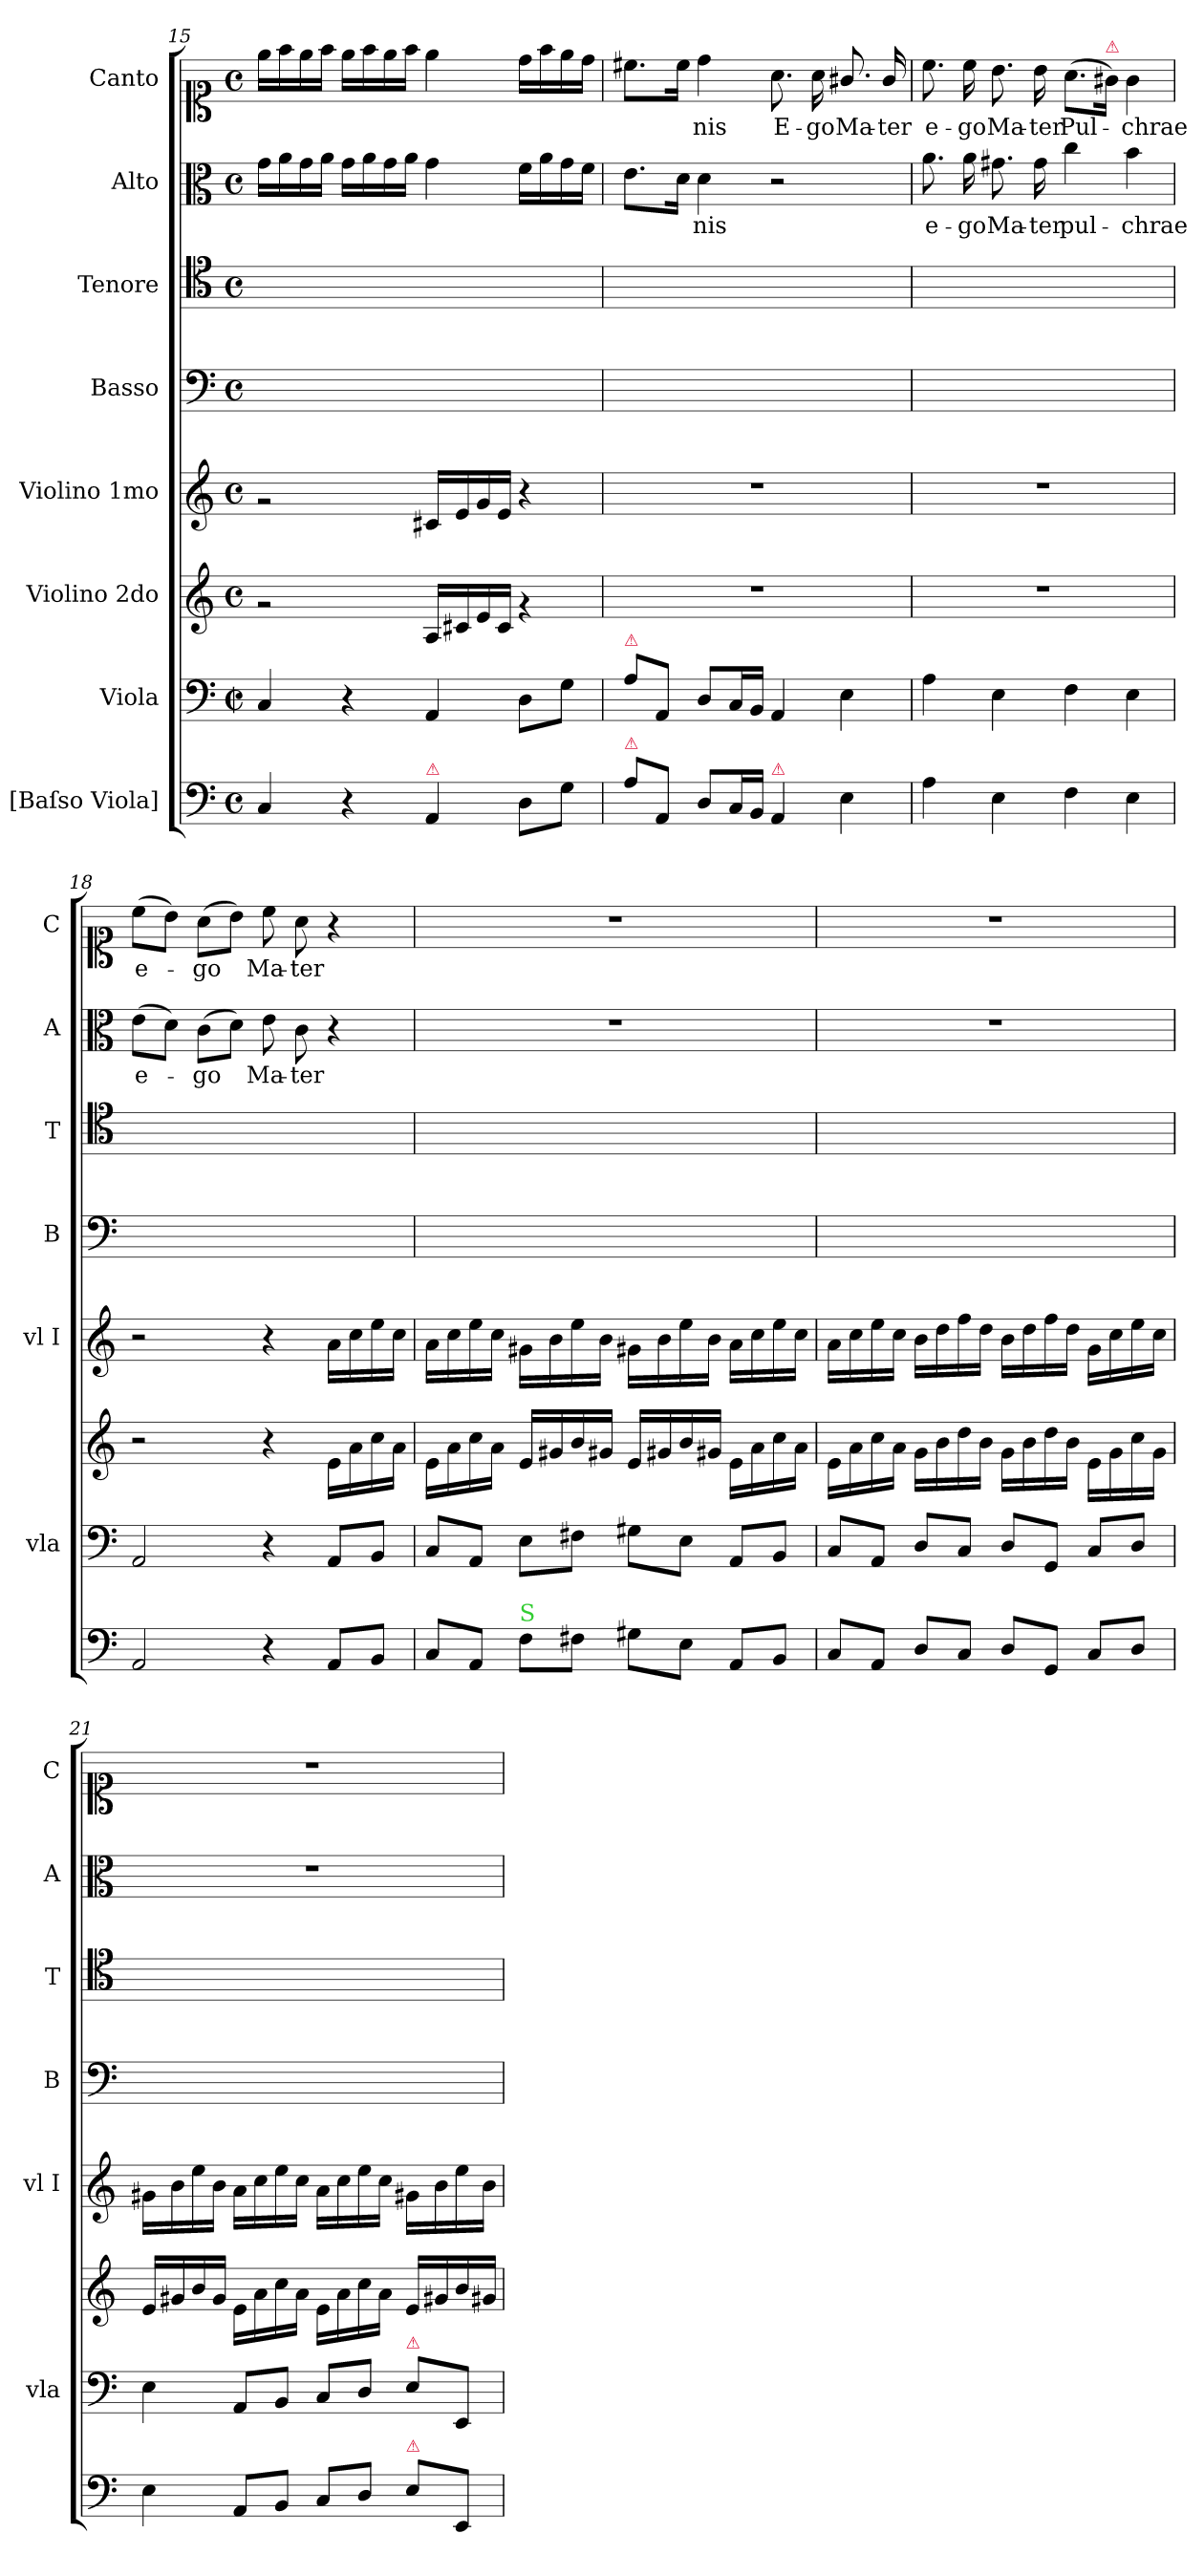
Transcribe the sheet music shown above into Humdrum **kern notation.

**kern	**kern	**kern	**kern	**kern	**kern	**kern	**text	**kern	**text
*part8	*part7	*part6	*part5	*part4	*part3	*part2	*part2	*part1	*part1
*staff8	*staff7	*staff6	*staff5	*staff4	*staff3	*staff2	*staff2	*staff1	*staff1
*I"[Baſso Viola]	*I"Viola	*I"Violino 2do	*I"Violino 1mo	*I"Basso	*I"Tenore	*I"Alto	*	*I"Canto	*
*	*I'vla	*	*I'vl I	*I'B	*I'T	*I'A	*	*I'C	*
*clefF4	*clefF4	*clefG2	*clefG2	*clefF4	*clefC4	*clefC3	*	*clefC1	*
*k[]	*k[]	*k[]	*k[]	*k[]	*k[]	*k[]	*	*k[]	*
*M4/4	*M2/2	*M4/4	*M4/4	*M4/4	*M4/4	*M4/4	*	*M4/4	*
*met(c)	*met(c|)	*met(c)	*met(c)	*met(c)	*met(c)	*met(c)	*	*met(c)	*
=15	=15	=15	=15	=15	=15	=15	=15	=15	=15
4C/	4C/	2rg	2rg	1ryy	1ryy	16g\LL	.	16ee\LL	.
.	.	.	.	.	.	16a\	.	16ff\	.
.	.	.	.	.	.	16g\	.	16ee\	.
.	.	.	.	.	.	16a\JJ	.	16ff\JJ	.
4r	4r	.	.	.	.	16g\LL	.	16ee\LL	.
.	.	.	.	.	.	16a\	.	16ff\	.
.	.	.	.	.	.	16g\	.	16ee\	.
.	.	.	.	.	.	16a\JJ	.	16ff\JJ	.
!LO:TX:a:color=crimson:t=⚠	!	!	!	!	!	!	!	!	!
4AA/	4AA/	16A/LL	16c#X/LL	.	.	4g\	.	4ee\	.
.	.	16c#X/	16e/	.	.	.	.	.	.
.	.	16e/	16g/	.	.	.	.	.	.
.	.	16c#/JJ	16e/JJ	.	.	.	.	.	.
8D\L	8D\L	4rg	4r	.	.	16f\LL	.	16dd\LL	.
.	.	.	.	.	.	16a\	.	16ff\	.
8G\J	8G\J	.	.	.	.	16g\	.	16ee\	.
.	.	.	.	.	.	16f\JJ	.	16dd\JJ	.
=16	=16	=16	=16	=16	=16	=16	=16	=16	=16
!	!LO:TX:a:color=crimson:t=⚠	!	!	!	!	!	!	!	!
!LO:TX:a:color=crimson:t=⚠	!	!	!	!	!	!	!	!	!
8A\L	8A\L	1r	1r	1ryy	1ryy	8.e\L	.	8.cc#X\L	.
8AA/J	8AA/J	.	.	.	.	.	.	.	.
.	.	.	.	.	.	16d\Jk	.	16cc#\Jk	.
8D/L	8D/L	.	.	.	.	4d\	-nis	4dd\	-nis
16C/L	16C/L	.	.	.	.	.	.	.	.
16BB/JJ	16BB/JJ	.	.	.	.	.	.	.	.
!LO:TX:a:color=crimson:t=⚠	!	!	!	!	!	!	!	!	!
4AA/	4AA/	.	.	.	.	2r	.	8.a\	E-
.	.	.	.	.	.	.	.	16a\	-go
4E\	4E\	.	.	.	.	.	.	8.g#X/	Ma-
.	.	.	.	.	.	.	.	16g#/	-ter
=17	=17	=17	=17	=17	=17	=17	=17	=17	=17
4A\	4A\	1r	1r	1ryy	1ryy	8.a\	e-	8.cc\	e-
.	.	.	.	.	.	16a\	-go	16cc\	-go
4E\	4E\	.	.	.	.	8.g#X\	Ma-	8.b\	Ma-
.	.	.	.	.	.	16g#\	-ter	16b\	-ter
4F\	4F\	.	.	.	.	4cc\	pul-	(8.a\L	Pul-
!	!	!	!	!	!	!	!	!LO:TX:a:color=crimson:t=⚠	!
.	.	.	.	.	.	.	.	16g#X\Jk)	.
4E\	4E\	.	.	.	.	4b\	-chrae	4g#\	-chrae
=18	=18	=18	=18	=18	=18	=18	=18	=18	=18
2AA/	2AA/	2r	2r	1ryy	1ryy	(8e\L	e-	(8cc\L	e-
.	.	.	.	.	.	8d\J)	.	8b\J)	.
.	.	.	.	.	.	(8c\L	-go	(8a\L	-go
.	.	.	.	.	.	8d\J)	.	8b\J)	.
4r	4r	4r	4r	.	.	8e\	Ma-	8cc\	Ma-
.	.	.	.	.	.	8c\	-ter	8a\	-ter
8AA/L	8AA/L	16e\LL	16a\LL	.	.	4r	.	4r	.
.	.	16a\	16cc\	.	.	.	.	.	.
8BB/J	8BB/J	16cc\	16ee\	.	.	.	.	.	.
.	.	16a\JJ	16cc\JJ	.	.	.	.	.	.
=19	=19	=19	=19	=19	=19	=19	=19	=19	=19
8C/L	8C/L	16e\LL	16a\LL	1ryy	1ryy	1r	.	1r	.
.	.	16a\	16cc\	.	.	.	.	.	.
8AA/J	8AA/J	16cc\	16ee\	.	.	.	.	.	.
.	.	16a\JJ	16cc\JJ	.	.	.	.	.	.
!LO:TX:a:color=limegreen:t=S	!	!	!	!	!	!	!	!	!
8F\L	8E\L	16e/LL	16g#X\LL	.	.	.	.	.	.
.	.	16g#X/	16b\	.	.	.	.	.	.
8F#X\J	8F#X\J	16b/	16ee\	.	.	.	.	.	.
.	.	16g#X/JJ	16b\JJ	.	.	.	.	.	.
8G#X\L	8G#X\L	16e/LL	16g#X\LL	.	.	.	.	.	.
.	.	16g#X/	16b\	.	.	.	.	.	.
8E\J	8E\J	16b/	16ee\	.	.	.	.	.	.
.	.	16g#X/JJ	16b\JJ	.	.	.	.	.	.
8AA/L	8AA/L	16e\LL	16a\LL	.	.	.	.	.	.
.	.	16a\	16cc\	.	.	.	.	.	.
8BB/J	8BB/J	16cc\	16ee\	.	.	.	.	.	.
.	.	16a\JJ	16cc\JJ	.	.	.	.	.	.
=20	=20	=20	=20	=20	=20	=20	=20	=20	=20
8C/L	8C/L	16e\LL	16a\LL	1ryy	1ryy	1r	.	1r	.
.	.	16a\	16cc\	.	.	.	.	.	.
8AA/J	8AA/J	16cc\	16ee\	.	.	.	.	.	.
.	.	16a\JJ	16cc\JJ	.	.	.	.	.	.
8D/L	8D/L	16g\LL	16b\LL	.	.	.	.	.	.
.	.	16b\	16dd\	.	.	.	.	.	.
8C/J	8C/J	16dd\	16ff\	.	.	.	.	.	.
.	.	16b\JJ	16dd\JJ	.	.	.	.	.	.
8D/L	8D/L	16g\LL	16b\LL	.	.	.	.	.	.
.	.	16b\	16dd\	.	.	.	.	.	.
8GG/J	8GG/J	16dd\	16ff\	.	.	.	.	.	.
.	.	16b\JJ	16dd\JJ	.	.	.	.	.	.
8C/L	8C/L	16e\LL	16g\LL	.	.	.	.	.	.
.	.	16g\	16cc\	.	.	.	.	.	.
8D/J	8D/J	16cc\	16ee\	.	.	.	.	.	.
.	.	16g\JJ	16cc\JJ	.	.	.	.	.	.
=21	=21	=21	=21	=21	=21	=21	=21	=21	=21
4E\	4E\	16e/LL	16g#X\LL	1ryy	1ryy	1r	.	1r	.
.	.	16g#X/	16b\	.	.	.	.	.	.
.	.	16b/	16ee\	.	.	.	.	.	.
.	.	16g#/JJ	16b\JJ	.	.	.	.	.	.
8AA/L	8AA/L	16e\LL	16a\LL	.	.	.	.	.	.
.	.	16a\	16cc\	.	.	.	.	.	.
8BB/J	8BB/J	16cc\	16ee\	.	.	.	.	.	.
.	.	16a\JJ	16cc\JJ	.	.	.	.	.	.
8C/L	8C/L	16e\LL	16a\LL	.	.	.	.	.	.
.	.	16a\	16cc\	.	.	.	.	.	.
8D/J	8D/J	16cc\	16ee\	.	.	.	.	.	.
.	.	16a\JJ	16cc\JJ	.	.	.	.	.	.
!	!LO:TX:a:color=crimson:t=⚠	!	!	!	!	!	!	!	!
!LO:TX:a:color=crimson:t=⚠	!	!	!	!	!	!	!	!	!
8E\L	8E\L	16e/LL	16g#X\LL	.	.	.	.	.	.
.	.	16g#X/	16b\	.	.	.	.	.	.
8EE/J	8EE/J	16b/	16ee\	.	.	.	.	.	.
.	.	16g#X/JJ	16b\JJ	.	.	.	.	.	.
=	=	=	=	=	=	=	=	=	=
*-	*-	*-	*-	*-	*-	*-	*-	*-	*-
